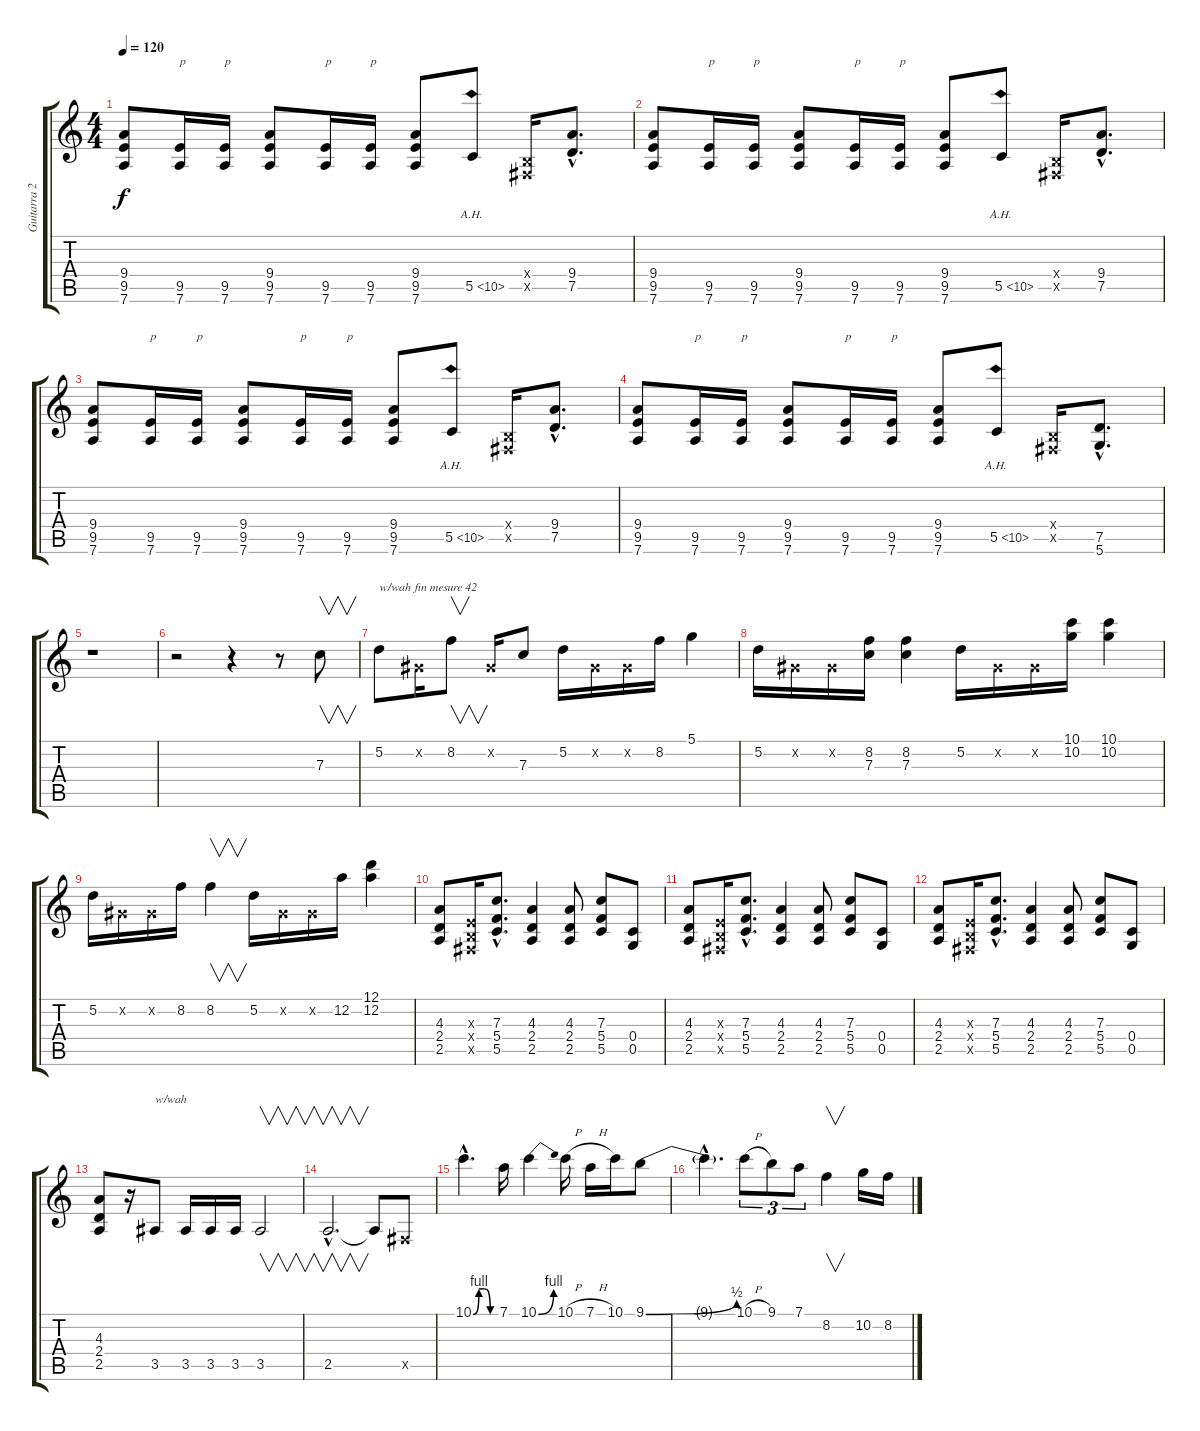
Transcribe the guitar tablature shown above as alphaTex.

\track ("Guitarra 2" "Guitarra 2") {instrument distortionguitar}
\staff {score tabs}
\tuning (D4 A3 F3 C3 G2 D2) {hide}
\ts (4 4)
\tempo 120
\clef g2
\ks c
(9.4 9.5 7.6).8{dy f} (9.5 7.6).16{txt "p"} (9.5 7.6).16{txt "p"} (9.4 9.5 7.6).8 (9.5 7.6).16{txt "p"} (9.5 7.6).16{txt "p"} (9.4 9.5 7.6).8 5.5{ah 5}.8 (-1.4{x} -1.5{x}).16 (9.4{hac} 7.5{hac}).8{d} |
(9.4 9.5 7.6).8 (9.5 7.6).16{txt "p"} (9.5 7.6).16{txt "p"} (9.4 9.5 7.6).8 (9.5 7.6).16{txt "p"} (9.5 7.6).16{txt "p"} (9.4 9.5 7.6).8 5.5{ah 5}.8 (-1.4{x} -1.5{x}).16 (9.4{hac} 7.5{hac}).8{d} |
(9.4 9.5 7.6).8 (9.5 7.6).16{txt "p"} (9.5 7.6).16{txt "p"} (9.4 9.5 7.6).8 (9.5 7.6).16{txt "p"} (9.5 7.6).16{txt "p"} (9.4 9.5 7.6).8 5.5{ah 5}.8 (-1.4{x} -1.5{x}).16 (9.4{hac} 7.5{hac}).8{d} |
(9.4 9.5 7.6).8 (9.5 7.6).16{txt "p"} (9.5 7.6).16{txt "p"} (9.4 9.5 7.6).8 (9.5 7.6).16{txt "p"} (9.5 7.6).16{txt "p"} (9.4 9.5 7.6).8 5.5{ah 5}.8 (-1.4{x} -1.5{x}).16 (7.5{hac} 5.6{hac}).8{d} |
r.1 |
r.2 r.4 r.8 7.3.8{v volume 13} |
5.2.8{txt "w/wah fin mesure 42"} -1.2{x}.16 8.2.8{v} -1.2{x}.16 7.3.8 5.2.16 -1.2{x}.16 -1.2{x}.16 8.2.16 5.1.4 |
5.2.16 -1.2{x}.16 -1.2{x}.16 (8.2 7.3).16 (8.2 7.3).4 5.2.16 -1.2{x}.16 -1.2{x}.16 (10.1 10.2).16 (10.1 10.2).4 |
5.2.16 -1.2{x}.16 -1.2{x}.16 8.2.16 8.2.4{v} 5.2.16 -1.2{x}.16 -1.2{x}.16 12.2.16 (12.1 12.2).4 |
(4.3 2.4 2.5).8{volume 8} (-1.3{x} -1.4{x} -1.5{x}).16 (7.3{hac} 5.4{hac} 5.5{hac}).8{d} (4.3 2.4 2.5).4 (4.3 2.4 2.5).8 (7.3 5.4 5.5).8 (0.4 0.5).8 |
(4.3 2.4 2.5).8 (-1.3{x} -1.4{x} -1.5{x}).16 (7.3{hac} 5.4{hac} 5.5{hac}).8{d} (4.3 2.4 2.5).4 (4.3 2.4 2.5).8 (7.3 5.4 5.5).8 (0.4 0.5).8 |
(4.3 2.4 2.5).8 (-1.3{x} -1.4{x} -1.5{x}).16 (7.3{hac} 5.4{hac} 5.5{hac}).8{d} (4.3 2.4 2.5).4 (4.3 2.4 2.5).8 (7.3 5.4 5.5).8 (0.4 0.5).8 |
(4.3 2.4 2.5).8 r.16 3.5.8{txt "w/wah" volume 13} 3.5.16 3.5.16 3.5.16 3.5.2{v} |
2.5{hac}.2{v d} 2.5{t}.8 -1.5{x}.8 |
10.1{be (custom 0 0 15 4 30 4 45 0 60 0) hac}.4{d} 7.1.16 10.1{be (bend 0 0 60 4)}.4 10.1{h}.16 7.1{h}.16 10.1.16 9.1{be (bend 0 0 60 2)}.8 |
9.1{hac t}.4{d} 10.1{h}.8{tu (3 2)} 9.1.8{tu (3 2)} 7.1.8{tu (3 2)} 8.2.4{v} 10.2.16 8.2.16
